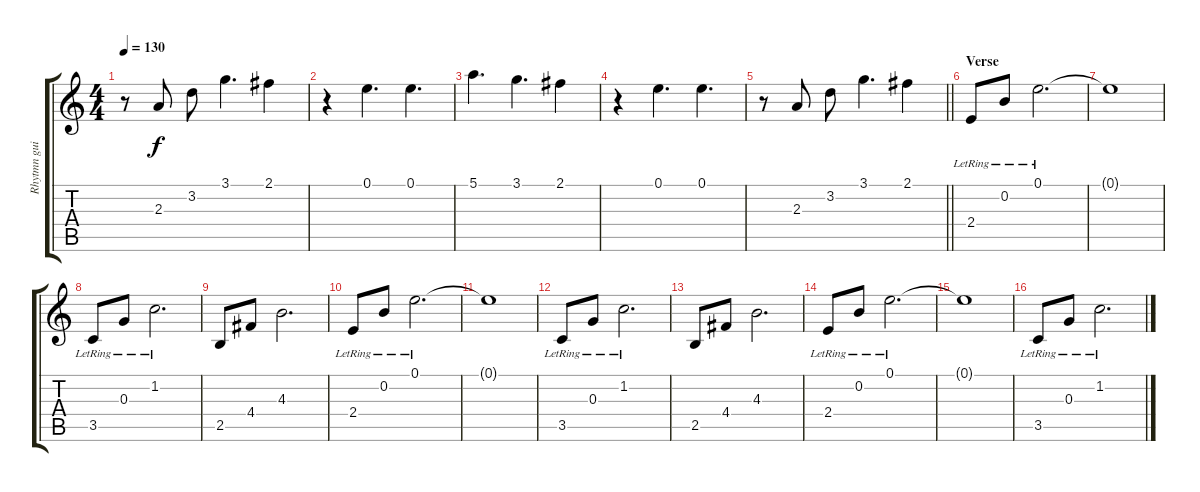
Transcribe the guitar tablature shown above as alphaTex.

\track ("Rhytmn guitar" "Rhytmn gui") {instrument electricguitarclean}
\staff {score tabs}
\tuning (E4 B3 G3 D3 A2 E2) {hide}
\ts (4 4)
\tempo 130
\clef g2
\ks c
r.8{dy f} 2.3.8 3.2.8 3.1.4{d} 2.1.4 |
r.4 0.1.4{d} 0.1.4{d} |
5.1.4{d} 3.1.4{d} 2.1.4 |
r.4 0.1.4{d} 0.1.4{d} |
\barLineRight lightlight
r.8 2.3.8 3.2.8 3.1.4{d} 2.1.4 |
\section ("" "Verse")
2.4{lr}.8 0.2{lr}.8 0.1{lr}.2{d} |
0.1{t}.1 |
3.5{lr}.8 0.3{lr}.8 1.2{lr}.2{d} |
2.5.8 4.4.8 4.3.2{d} |
2.4{lr}.8 0.2{lr}.8 0.1{lr}.2{d} |
0.1{t}.1 |
3.5{lr}.8 0.3{lr}.8 1.2{lr}.2{d} |
2.5.8 4.4.8 4.3.2{d} |
2.4{lr}.8 0.2{lr}.8 0.1{lr}.2{d} |
0.1{t}.1 |
3.5{lr}.8 0.3{lr}.8 1.2{lr}.2{d}
